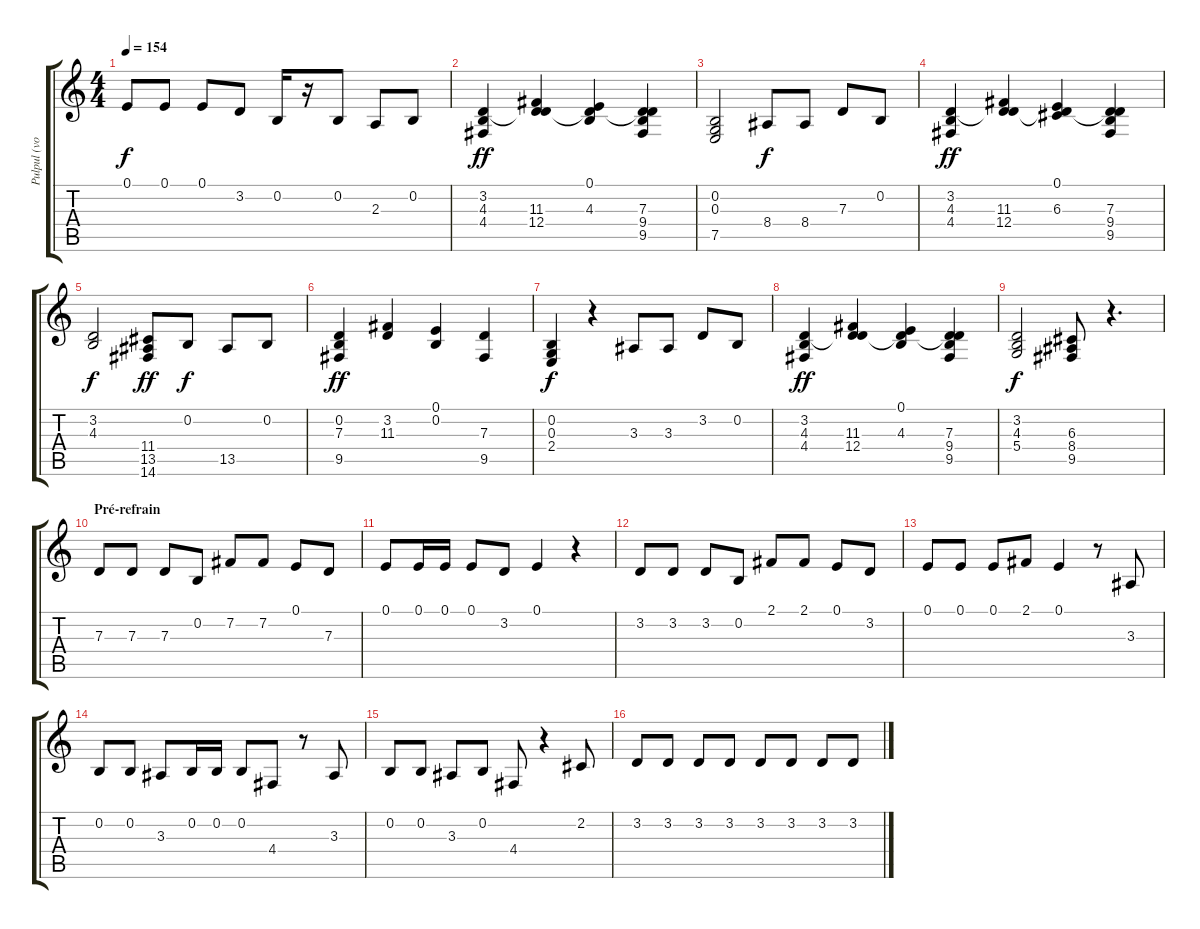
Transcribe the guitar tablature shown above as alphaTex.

\track ("Pulpul (voix)" "Pulpul (vo") {instrument cello}
\staff {score tabs}
\tuning (E4 B3 G3 D3 A2 E2) {hide}
\ts (4 4)
\tempo 154
\clef g2
\ks c
0.1.8{dy f} 0.1.8 0.1.8 3.2.8 0.2.16 r.16 0.2.8 2.3.8 0.2.8 |
(3.2 4.3 4.4).4{dy ff} (3.2{t} 11.3 12.4).4 (0.1 3.2{t} 4.3).4 (3.2{t} 7.3 9.4 9.5).4 |
(0.2 0.3 7.5).2 8.4.8{dy f} 8.4.8 7.3.8 0.2.8 |
(3.2 4.3 4.4).4{dy ff} (3.2{t} 11.3 12.4).4 (0.1 3.2{t} 6.3).4 (3.2{t} 7.3 9.4 9.5).4 |
(3.2 4.3).2{dy f} (11.4 13.5 14.6).8{dy ff} 0.2.8{dy f} 13.5.8 0.2.8 |
(0.2 7.3 9.5).4{dy ff} (3.2 11.3).4 (0.1 0.2).4 (7.3 9.5).4 |
(0.2 0.3 2.4).4{dy f} r.4 3.3.8 3.3.8 3.2.8 0.2.8 |
(3.2 4.3 4.4).4{dy ff} (3.2{t} 11.3 12.4).4 (0.1 3.2{t} 4.3).4 (3.2{t} 7.3 9.4 9.5).4 |
(3.2 4.3 5.4).2{dy f} (6.3 8.4 9.5).8 r.4{d} |
\section ("" "Pré-refrain")
7.3.8 7.3.8 7.3.8 0.2.8 7.2.8 7.2.8 0.1.8 7.3.8 |
0.1.8 0.1.16 0.1.16 0.1.8 3.2.8 0.1.4 r.4 |
3.2.8 3.2.8 3.2.8 0.2.8 2.1.8 2.1.8 0.1.8 3.2.8 |
0.1.8 0.1.8 0.1.8 2.1.8 0.1.4 r.8 3.3.8 |
0.2.8 0.2.8 3.3.8 0.2.16 0.2.16 0.2.8 4.4.8 r.8 3.3.8 |
0.2.8 0.2.8 3.3.8 0.2.8 4.4.8 r.4 2.2.8 |
3.2.8 3.2.8 3.2.8 3.2.8 3.2.8 3.2.8 3.2.8 3.2.8
